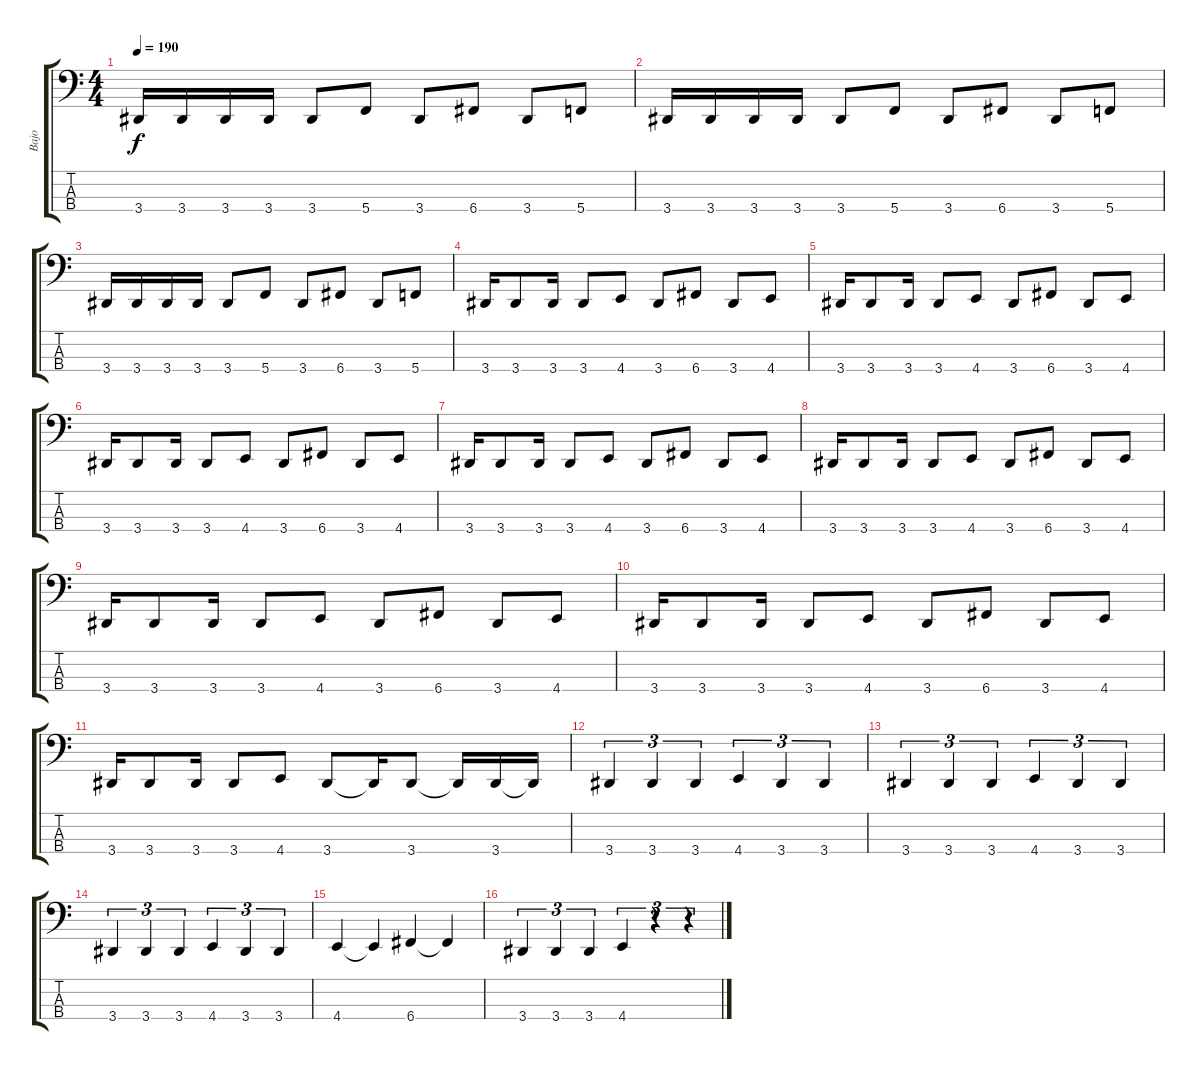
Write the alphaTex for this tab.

\track ("Bajo" "Bajo") {instrument electricbassfinger}
\staff {score tabs}
\tuning (F2 C2 G1 C1) {hide}
\ts (4 4)
\tempo 190
\clef f4
\ks c
3.4.16{dy f} 3.4.16 3.4.16 3.4.16 3.4.8 5.4.8 3.4.8 6.4.8 3.4.8 5.4.8 |
3.4.16 3.4.16 3.4.16 3.4.16 3.4.8 5.4.8 3.4.8 6.4.8 3.4.8 5.4.8 |
3.4.16 3.4.16 3.4.16 3.4.16 3.4.8 5.4.8 3.4.8 6.4.8 3.4.8 5.4.8 |
3.4.16 3.4.8 3.4.16 3.4.8 4.4.8 3.4.8 6.4.8 3.4.8 4.4.8 |
3.4.16 3.4.8 3.4.16 3.4.8 4.4.8 3.4.8 6.4.8 3.4.8 4.4.8 |
3.4.16 3.4.8 3.4.16 3.4.8 4.4.8 3.4.8 6.4.8 3.4.8 4.4.8 |
3.4.16 3.4.8 3.4.16 3.4.8 4.4.8 3.4.8 6.4.8 3.4.8 4.4.8 |
3.4.16 3.4.8 3.4.16 3.4.8 4.4.8 3.4.8 6.4.8 3.4.8 4.4.8 |
3.4.16 3.4.8 3.4.16 3.4.8 4.4.8 3.4.8 6.4.8 3.4.8 4.4.8 |
3.4.16 3.4.8 3.4.16 3.4.8 4.4.8 3.4.8 6.4.8 3.4.8 4.4.8 |
3.4.16 3.4.8 3.4.16 3.4.8 4.4.8 3.4.8 3.4{t}.16 3.4.8 3.4{t}.16 3.4.16 3.4{t}.16 |
3.4.4{tu (3 2)} 3.4.4{tu (3 2)} 3.4.4{tu (3 2)} 4.4.4{tu (3 2)} 3.4.4{tu (3 2)} 3.4.4{tu (3 2)} |
3.4.4{tu (3 2)} 3.4.4{tu (3 2)} 3.4.4{tu (3 2)} 4.4.4{tu (3 2)} 3.4.4{tu (3 2)} 3.4.4{tu (3 2)} |
3.4.4{tu (3 2)} 3.4.4{tu (3 2)} 3.4.4{tu (3 2)} 4.4.4{tu (3 2)} 3.4.4{tu (3 2)} 3.4.4{tu (3 2)} |
4.4.4 4.4{t}.4 6.4.4 6.4{t}.4 |
3.4.4{tu (3 2)} 3.4.4{tu (3 2)} 3.4.4{tu (3 2)} 4.4.4{tu (3 2)} r.4{tu (3 2)} r.4{tu (3 2)}
